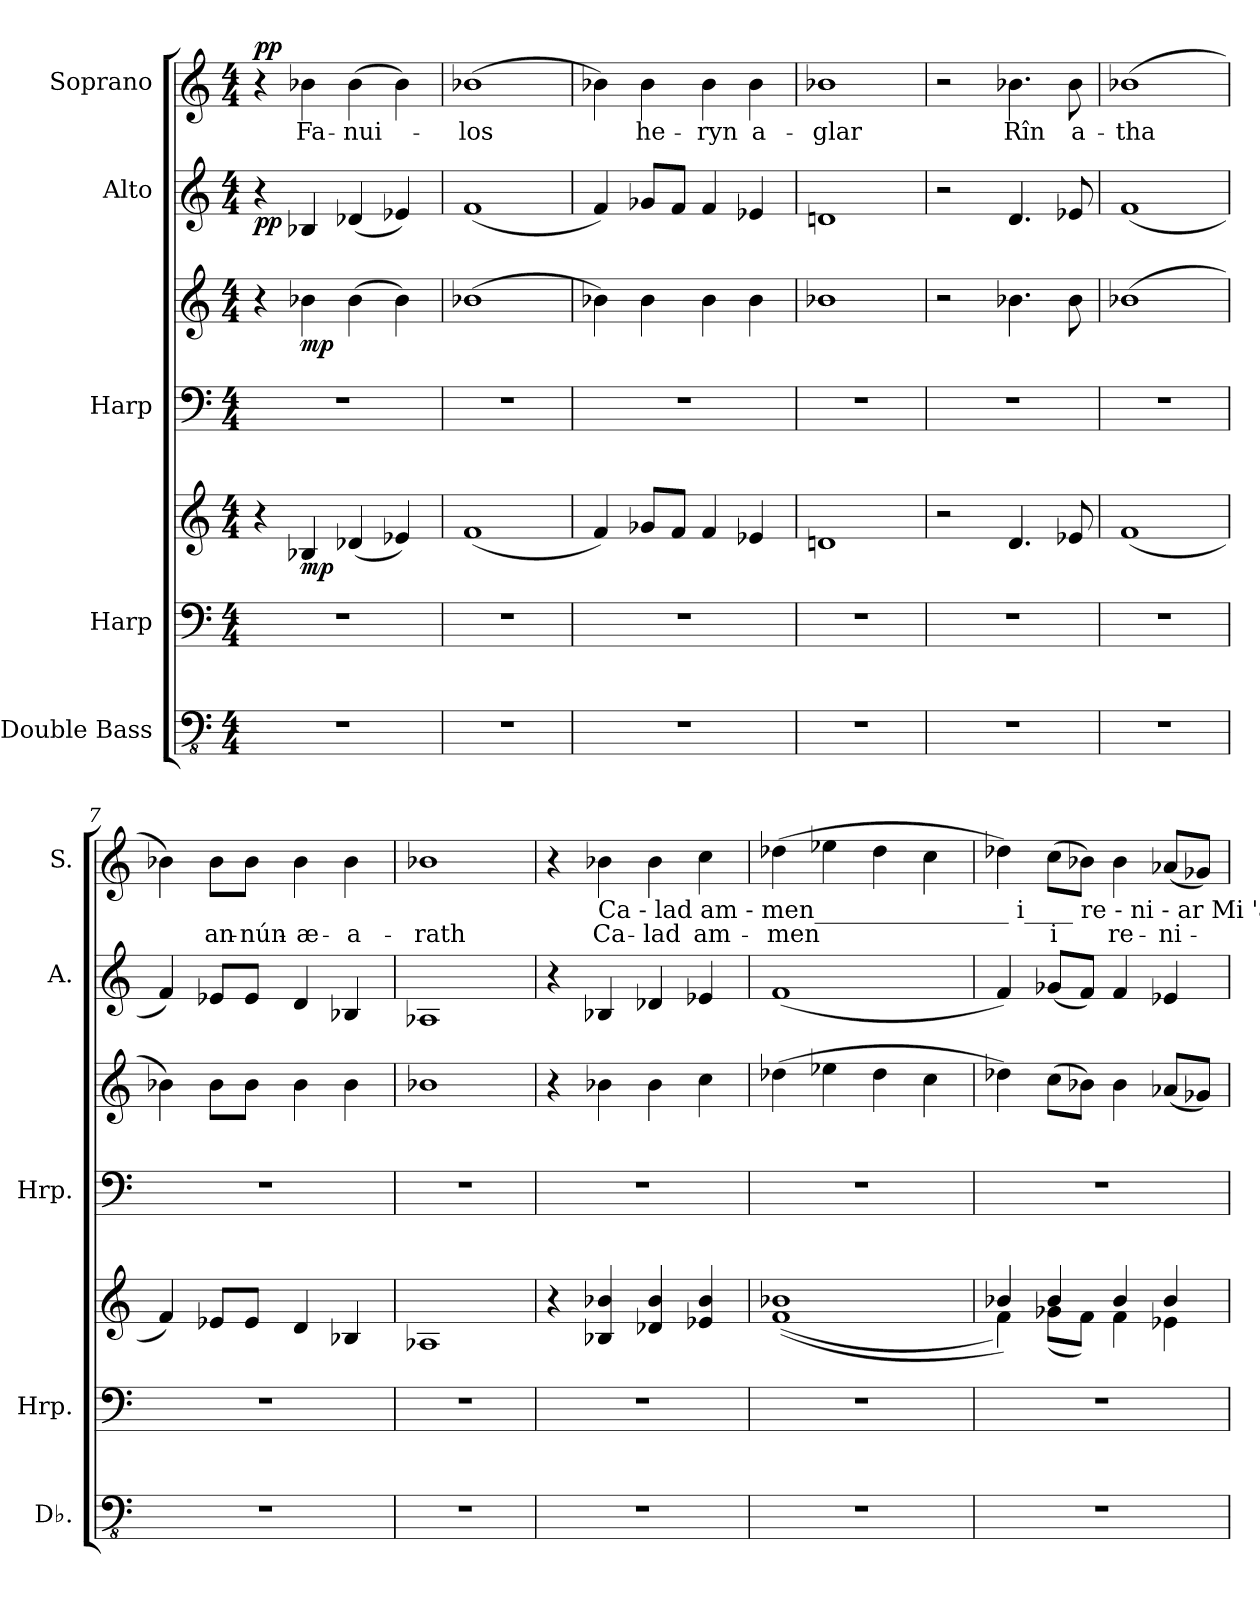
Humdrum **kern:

**kern	**kern	**kern	**dynam	**kern	**kern	**dynam	**kern	**dynam	**kern	**text	**dynam
*part5	*part4	*part4	*part4	*part3	*part3	*part3	*part2	*part2	*part1	*part1	*part1
*staff7	*staff6	*staff5	*staff5/6	*staff4	*staff3	*staff3/4	*staff2	*staff2	*staff1	*staff1	*staff1
*I"Double Bass	*I"Harp	*	*	*I"Harp	*	*	*I"Alto	*	*I"Soprano	*	*
*I'Db.	*I'Hrp.	*	*	*I'Hrp.	*	*	*I'A.	*	*I'S.	*	*
*clefFv4	*clefF4	*clefG2	*	*clefF4	*clefG2	*	*clefG2	*	*clefG2	*	*
*ITrd7c12	*	*	*	*	*	*	*	*	*	*	*
*k[]	*k[]	*k[]	*	*k[]	*k[]	*	*k[]	*	*k[]	*	*
*M4/4	*M4/4	*M4/4	*	*M4/4	*M4/4	*	*M4/4	*	*M4/4	*	*
*MM100	*MM100	*MM100	*	*MM100	*MM100	*	*MM100	*	*MM100	*	*
=1	=1	=1	=1	=1	=1	=1	=1	=1	=1	=1	=1
!	!	!	!	!	!	!	!	!LO:DY:b	!	!	!LO:DY:a
1r	1r	4r	.	1r	4r	.	4r	pp	4r	.	pp
!	!	!	!LO:DY:b	!	!	!LO:DY:b	!	!	!	!	!
.	.	4B-X/	mp	.	4b-X\	mp	4B-X/	.	4b-X\	Fa-	.
.	.	(4d-X/	.	.	(4b-\	.	(4d-X/	.	(4b-\	-nui-	.
.	.	4e-X/)	.	.	4b-\)	.	4e-X/)	.	4b-\)	.	.
=2	=2	=2	=2	=2	=2	=2	=2	=2	=2	=2	=2
1r	1r	(1f	.	1r	(1b-X	.	(1f	.	(1b-X	-los	.
=3	=3	=3	=3	=3	=3	=3	=3	=3	=3	=3	=3
1r	1r	4f/)	.	1r	4b-X\)	.	4f/)	.	4b-X\)	.	.
.	.	8g-X/L	.	.	4b-\	.	8g-X/L	.	4b-\	he-	.
.	.	8f/J	.	.	.	.	8f/J	.	.	.	.
.	.	4f/	.	.	4b-\	.	4f/	.	4b-\	-ryn	.
.	.	4e-X/	.	.	4b-\	.	4e-X/	.	4b-\	a-	.
=4	=4	=4	=4	=4	=4	=4	=4	=4	=4	=4	=4
1r	1r	1dn	.	1r	1b-X	.	1dn	.	1b-X	-glar	.
=5	=5	=5	=5	=5	=5	=5	=5	=5	=5	=5	=5
1r	1r	2r	.	1r	2r	.	2r	.	2r	.	.
.	.	4.d/	.	.	4.b-X\	.	4.d/	.	4.b-X\	Rîn	.
.	.	8e-X/	.	.	8b-\	.	8e-X/	.	8b-\	a-	.
=6	=6	=6	=6	=6	=6	=6	=6	=6	=6	=6	=6
1r	1r	(1f	.	1r	(1b-X	.	(1f	.	(1b-X	-tha	.
=7	=7	=7	=7	=7	=7	=7	=7	=7	=7	=7	=7
1r	1r	4f/)	.	1r	4b-X\)	.	4f/)	.	4b-X\)	.	.
.	.	8e-X/L	.	.	8b-\L	.	8e-X/L	.	8b-\L	an-	.
.	.	8e-/J	.	.	8b-\J	.	8e-/J	.	8b-\J	-nún-	.
.	.	4d/	.	.	4b-\	.	4d/	.	4b-\	-æ-	.
.	.	4B-X/	.	.	4b-\	.	4B-X/	.	4b-\	-a-	.
!!LO:PB:g=z
=8	=8	=8	=8	=8	=8	=8	=8	=8	=8	=8	=8
1r	1r	1A-X	.	1r	1b-X	.	1A-X	.	1b-X	-rath	.
=9	=9	=9	=9	=9	=9	=9	=9	=9	=9	=9	=9
1r	1r	4r	.	1r	4r	.	4r	.	4r	.	.
!	!	!	!	!	!	!	!	!	!LO:TX:b:t=Ca -  lad    am   -   men________________         i____   re   -   ni       -      ar                         Mi     'a   -  la   -   dhrem            -	!	!
.	.	4B-X/ 4b-X/	.	.	4b-X\	.	4B-X/	.	4b-X\	Ca-	.
.	.	4d-X/ 4b-/	.	.	4b-\	.	4d-X/	.	4b-\	-lad	.
.	.	4e-X/ 4b-/	.	.	4cc\	.	4e-X/	.	4cc\	am-	.
=10	=10	=10	=10	=10	=10	=10	=10	=10	=10	=10	=10
1r	1r	((1f 1b-X	.	1r	(4dd-X\	.	(1f	.	(4dd-X\	-men	.
.	.	.	.	.	4ee-X\	.	.	.	4ee-X\	.	.
.	.	.	.	.	4dd-\	.	.	.	4dd-\	.	.
.	.	.	.	.	4cc\	.	.	.	4cc\	.	.
=11	=11	=11	=11	=11	=11	=11	=11	=11	=11	=11	=11
*	*	*^	*	*	*	*	*	*	*	*	*
1r	1r	4b-X/)	4f\)	.	1r	4dd-X\)	.	4f/)	.	4dd-X\)	.	.
.	.	4b-/	(8g-X\L	.	.	(8cc\L	.	(8g-X/L	.	(8cc\L	i	.
.	.	.	8f\J)	.	.	8b-X\J)	.	8f/J)	.	8b-X\J)	.	.
.	.	4b-/	4f\	.	.	4b-\	.	4f/	.	4b-\	re-	.
.	.	4b-/	4e-X\	.	.	(8a-X/L	.	4e-X/	.	(8a-X/L	-ni-	.
.	.	.	.	.	.	8g-X/J)	.	.	.	8g-X/J)	.	.
*	*	*v	*v	*	*	*	*	*	*	*	*	*
=	=	=	=	=	=	=	=	=	=	=	=
*-	*-	*-	*-	*-	*-	*-	*-	*-	*-	*-	*-
